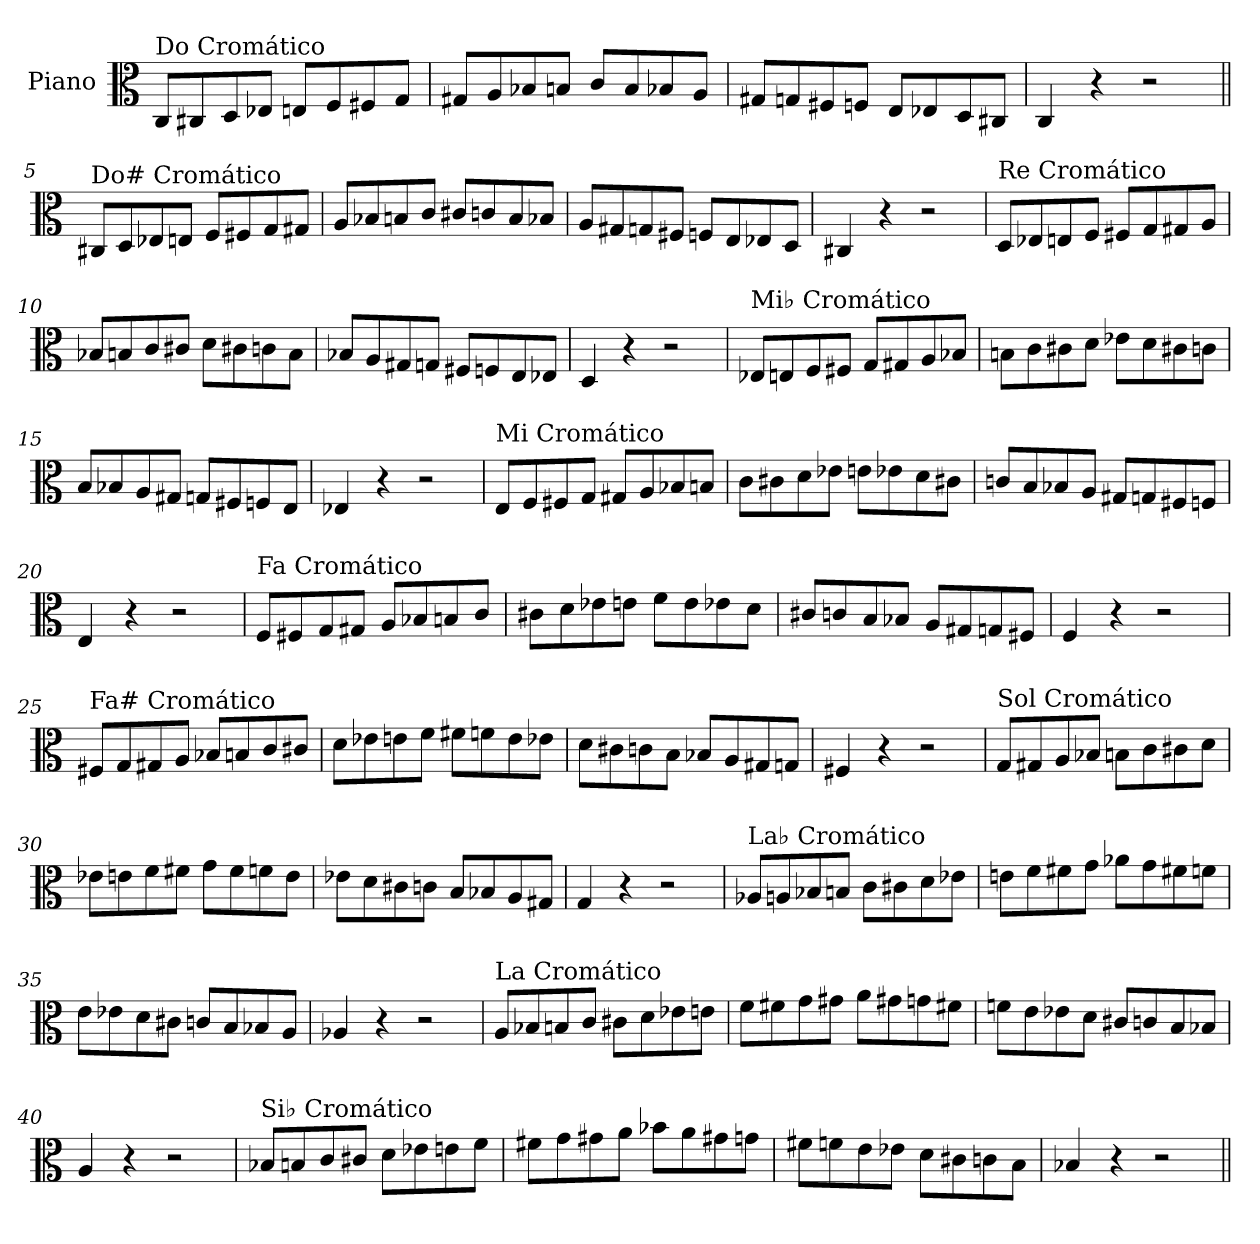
**kern
*part1
*staff1
*I"Piano
*I'Pno.
*clefC3
*k[]
=1
!LO:TX:a:t=Do Cromático
8C/L
8C#X/
8D/
8E-X/J
8En/L
8F/
8F#X/
8G/J
=2
8G#X/L
8A/
8B-X/
8Bn/J
8c/L
8B/
8B-X/
8A/J
=3
8G#X/L
8Gn/
8F#X/
8Fn/J
8E/L
8E-X/
8D/
8C#X/J
=4
4C/
4r
2r
!!LO:LB:g=z
=5||
!LO:TX:a:t=Do# Cromático
8C#X/L
8D/
8E-X/
8En/J
8F/L
8F#X/
8G/
8G#X/J
=6
8A/L
8B-X/
8Bn/
8c/J
8c#X/L
8cn/
8B/
8B-X/J
=7
8A/L
8G#X/
8Gn/
8F#X/J
8Fn/L
8E/
8E-X/
8D/J
=8
4C#X/
4r
2r
!!LO:LB:g=z
=9
!LO:TX:a:t=Re Cromático
8D/L
8E-X/
8En/
8F/J
8F#X/L
8G/
8G#X/
8A/J
=10
8B-X/L
8Bn/
8c/
8c#X/J
8d\L
8c#X\
8cn\
8B\J
=11
8B-X/L
8A/
8G#X/
8Gn/J
8F#X/L
8Fn/
8E/
8E-X/J
=12
4D/
4r
2r
!!LO:LB:g=z
=13
!LO:TX:a:t=Mi♭ Cromático
8E-X/L
8En/
8F/
8F#X/J
8G/L
8G#X/
8A/
8B-X/J
=14
8Bn\L
8c\
8c#X\
8d\J
8e-X\L
8d\
8c#X\
8cn\J
=15
8B/L
8B-X/
8A/
8G#X/J
8Gn/L
8F#X/
8Fn/
8E/J
=16
4E-X/
4r
2r
!!LO:LB:g=z
=17
!LO:TX:a:t=Mi Cromático
8E/L
8F/
8F#X/
8G/J
8G#X/L
8A/
8B-X/
8Bn/J
=18
8c\L
8c#X\
8d\
8e-X\J
8en\L
8e-X\
8d\
8c#X\J
=19
8cn/L
8B/
8B-X/
8A/J
8G#X/L
8Gn/
8F#X/
8Fn/J
=20
4E/
4r
2r
!!LO:LB:g=z
=21
!LO:TX:a:t=Fa Cromático
8F/L
8F#X/
8G/
8G#X/J
8A/L
8B-X/
8Bn/
8c/J
=22
8c#X\L
8d\
8e-X\
8en\J
8f\L
8e\
8e-X\
8d\J
=23
8c#X/L
8cn/
8B/
8B-X/J
8A/L
8G#X/
8Gn/
8F#X/J
=24
4F/
4r
2r
!!LO:LB:g=z
=25
!LO:TX:a:t=Fa# Cromático
8F#X/L
8G/
8G#X/
8A/J
8B-X/L
8Bn/
8c/
8c#X/J
=26
8d\L
8e-X\
8en\
8f\J
8f#X\L
8fn\
8e\
8e-X\J
=27
8d\L
8c#X\
8cn\
8B\J
8B-X/L
8A/
8G#X/
8Gn/J
=28
4F#X/
4r
2r
!!LO:LB:g=z
=29
!LO:TX:a:t=Sol Cromático
8G/L
8G#X/
8A/
8B-X/J
8Bn\L
8c\
8c#X\
8d\J
=30
8e-X\L
8en\
8f\
8f#X\J
8g\L
8f#\
8fn\
8e\J
=31
8e-X\L
8d\
8c#X\
8cn\J
8B/L
8B-X/
8A/
8G#X/J
=32
4G/
4r
2r
!!LO:LB:g=z
=33
!LO:TX:a:t=La♭ Cromático
8A-X/L
8An/
8B-X/
8Bn/J
8c\L
8c#X\
8d\
8e-X\J
=34
8en\L
8f\
8f#X\
8g\J
8a-X\L
8g\
8f#X\
8fn\J
=35
8e\L
8e-X\
8d\
8c#X\J
8cn/L
8B/
8B-X/
8A/J
=36
4A-X/
4r
2r
!!LO:LB:g=z
=37
!LO:TX:a:t=La Cromático
8A/L
8B-X/
8Bn/
8c/J
8c#X\L
8d\
8e-X\
8en\J
=38
8f\L
8f#X\
8g\
8g#X\J
8a\L
8g#X\
8gn\
8f#X\J
=39
8fn\L
8e\
8e-X\
8d\J
8c#X/L
8cn/
8B/
8B-X/J
=40
4A/
4r
2r
!!LO:LB:g=z
=41
!LO:TX:a:t=Si♭ Cromático
8B-X/L
8Bn/
8c/
8c#X/J
8d\L
8e-X\
8en\
8f\J
=42
8f#X\L
8g\
8g#X\
8a\J
8b-X\L
8a\
8g#X\
8gn\J
=43
8f#X\L
8fn\
8e\
8e-X\J
8d\L
8c#X\
8cn\
8B\J
=44
4B-X/
4r
2r
=||
*-
